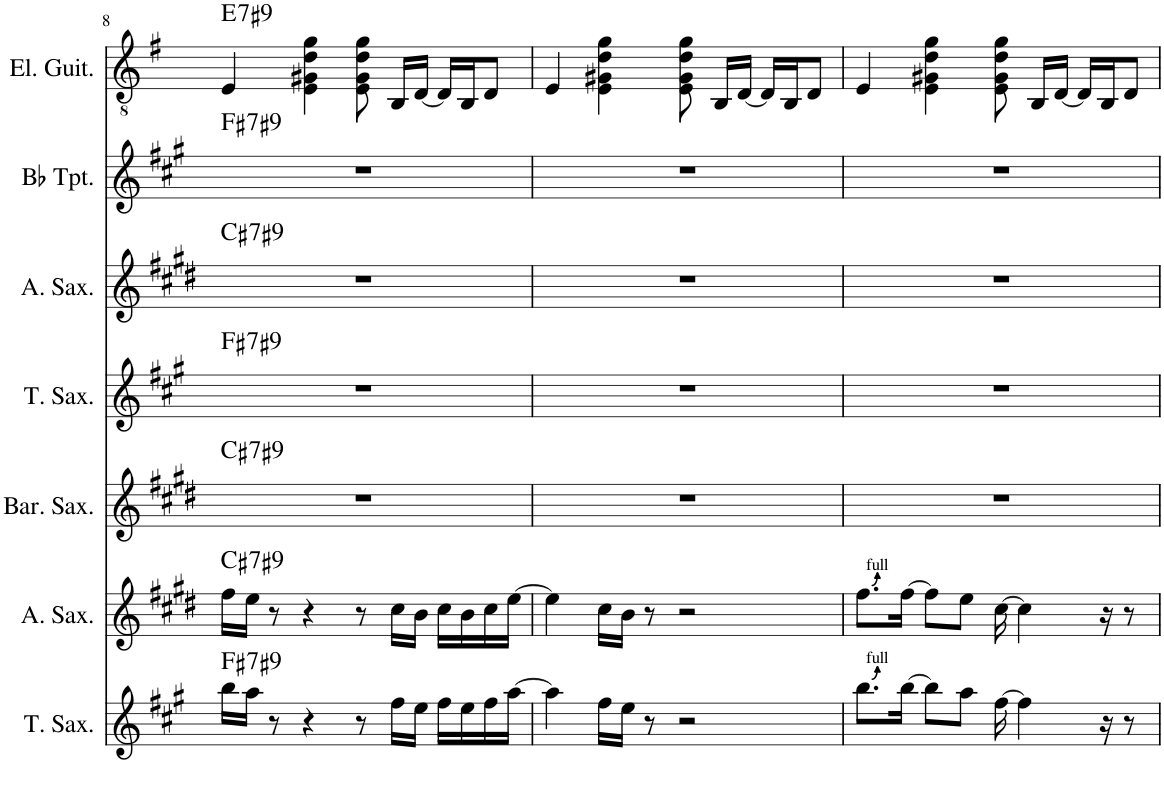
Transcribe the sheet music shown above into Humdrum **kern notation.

**kern	**harte	**kern	**harte	**kern	**harte	**kern	**harte	**kern	**harte	**kern	**harte	**kern	**harte
*part7	*part7	*part6	*part6	*part5	*part5	*part4	*part4	*part3	*part3	*part2	*part2	*part1	*part1
*staff7	*	*staff6	*	*staff5	*	*staff4	*	*staff3	*	*staff2	*	*staff1	*
*I"Lead Tenor Saxophone	*	*I"Lead Alto Saxophone	*	*I"Baritone Saxophone	*	*I"Tenor Saxophone	*	*I"Alto Saxophone	*	*I"Bb Trumpet	*	*I"Electric Guitar	*
*I'T. Sax.	*	*I'A. Sax.	*	*I'Bar. Sax.	*	*I'T. Sax.	*	*I'A. Sax.	*	*I'Bb Tpt.	*	*I'El. Guit.	*
!!LO:PB:g=z
*clefG2	*	*clefG2	*	*clefG2	*	*clefG2	*	*clefG2	*	*clefG2	*	*clefGv2	*
*Trd8c14	*	*Trd5c9	*	*Trd12c21	*	*Trd8c14	*	*Trd5c9	*	*Trd1c2	*	*	*
*k[f#c#g#]	*	*k[f#c#g#d#]	*	*k[f#c#g#d#]	*	*k[f#c#g#]	*	*k[f#c#g#d#]	*	*k[f#c#g#]	*	*k[f#]	*
*M4/4	*	*M4/4	*	*M4/4	*	*M4/4	*	*M4/4	*	*M4/4	*	*M4/4	*
=8	=8	=8	=8	=8	=8	=8	=8	=8	=8	=8	=8	=8	=8
!	!LO:H:kt=7	!	!LO:H:kt=7	!	!LO:H:kt=7	!	!LO:H:kt=7	!	!LO:H:kt=7	!	!LO:H:kt=7	!	!LO:H:kt=7
16bb\LL	F#:7(#9)	16ff#\LL	C#:7(#9)	1r	C#:7(#9)	1r	F#:7(#9)	1r	C#:7(#9)	1r	F#:7(#9)	4E/	E:7(#9)
16aa\JJ	.	16ee\JJ	.	.	.	.	.	.	.	.	.	.	.
8r	.	8r	.	.	.	.	.	.	.	.	.	.	.
4r	.	4r	.	.	.	.	.	.	.	.	.	4E\ 4G#X\ 4d\ 4g\	.
8r	.	8r	.	.	.	.	.	.	.	.	.	8E\ 8G#\ 8d\ 8g\	.
16ff#\LL	.	16cc#\LL	.	.	.	.	.	.	.	.	.	16BB/LL	.
16ee\JJ	.	16b\JJ	.	.	.	.	.	.	.	.	.	[16D/JJ	.
16ff#\LL	.	16cc#\LL	.	.	.	.	.	.	.	.	.	16D/LL]	.
16ee\	.	16b\	.	.	.	.	.	.	.	.	.	16BB/J	.
16ff#\	.	16cc#\	.	.	.	.	.	.	.	.	.	8D/J	.
[16aa\JJ	.	[16ee\JJ	.	.	.	.	.	.	.	.	.	.	.
=9	=9	=9	=9	=9	=9	=9	=9	=9	=9	=9	=9	=9	=9
4aa\]	.	4ee\]	.	1r	.	1r	.	1r	.	1r	.	4E/	.
16ff#\LL	.	16cc#\LL	.	.	.	.	.	.	.	.	.	4E\ 4G#X\ 4d\ 4g\	.
16ee\JJ	.	16b\JJ	.	.	.	.	.	.	.	.	.	.	.
8r	.	8r	.	.	.	.	.	.	.	.	.	.	.
2r	.	2r	.	.	.	.	.	.	.	.	.	8E\ 8G#\ 8d\ 8g\	.
.	.	.	.	.	.	.	.	.	.	.	.	16BB/LL	.
.	.	.	.	.	.	.	.	.	.	.	.	[16D/JJ	.
.	.	.	.	.	.	.	.	.	.	.	.	16D/LL]	.
.	.	.	.	.	.	.	.	.	.	.	.	16BB/J	.
.	.	.	.	.	.	.	.	.	.	.	.	8D/J	.
=10	=10	=10	=10	=10	=10	=10	=10	=10	=10	=10	=10	=10	=10
8.bb\L	.	8.ff#\L	.	1r	.	1r	.	1r	.	1r	.	4E/	.
[16bb\Jk	.	[16ff#\Jk	.	.	.	.	.	.	.	.	.	.	.
8bb\L]	.	8ff#\L]	.	.	.	.	.	.	.	.	.	4E\ 4G#X\ 4d\ 4g\	.
8aa\J	.	8ee\J	.	.	.	.	.	.	.	.	.	.	.
[16ff#\	.	[16cc#\	.	.	.	.	.	.	.	.	.	8E\ 8G#\ 8d\ 8g\	.
4ff#\]	.	4cc#\]	.	.	.	.	.	.	.	.	.	.	.
.	.	.	.	.	.	.	.	.	.	.	.	16BB/LL	.
.	.	.	.	.	.	.	.	.	.	.	.	[16D/JJ	.
.	.	.	.	.	.	.	.	.	.	.	.	16D/LL]	.
16r	.	16r	.	.	.	.	.	.	.	.	.	16BB/J	.
8r	.	8r	.	.	.	.	.	.	.	.	.	8D/J	.
=	=	=	=	=	=	=	=	=	=	=	=	=	=
*-	*-	*-	*-	*-	*-	*-	*-	*-	*-	*-	*-	*-	*-
